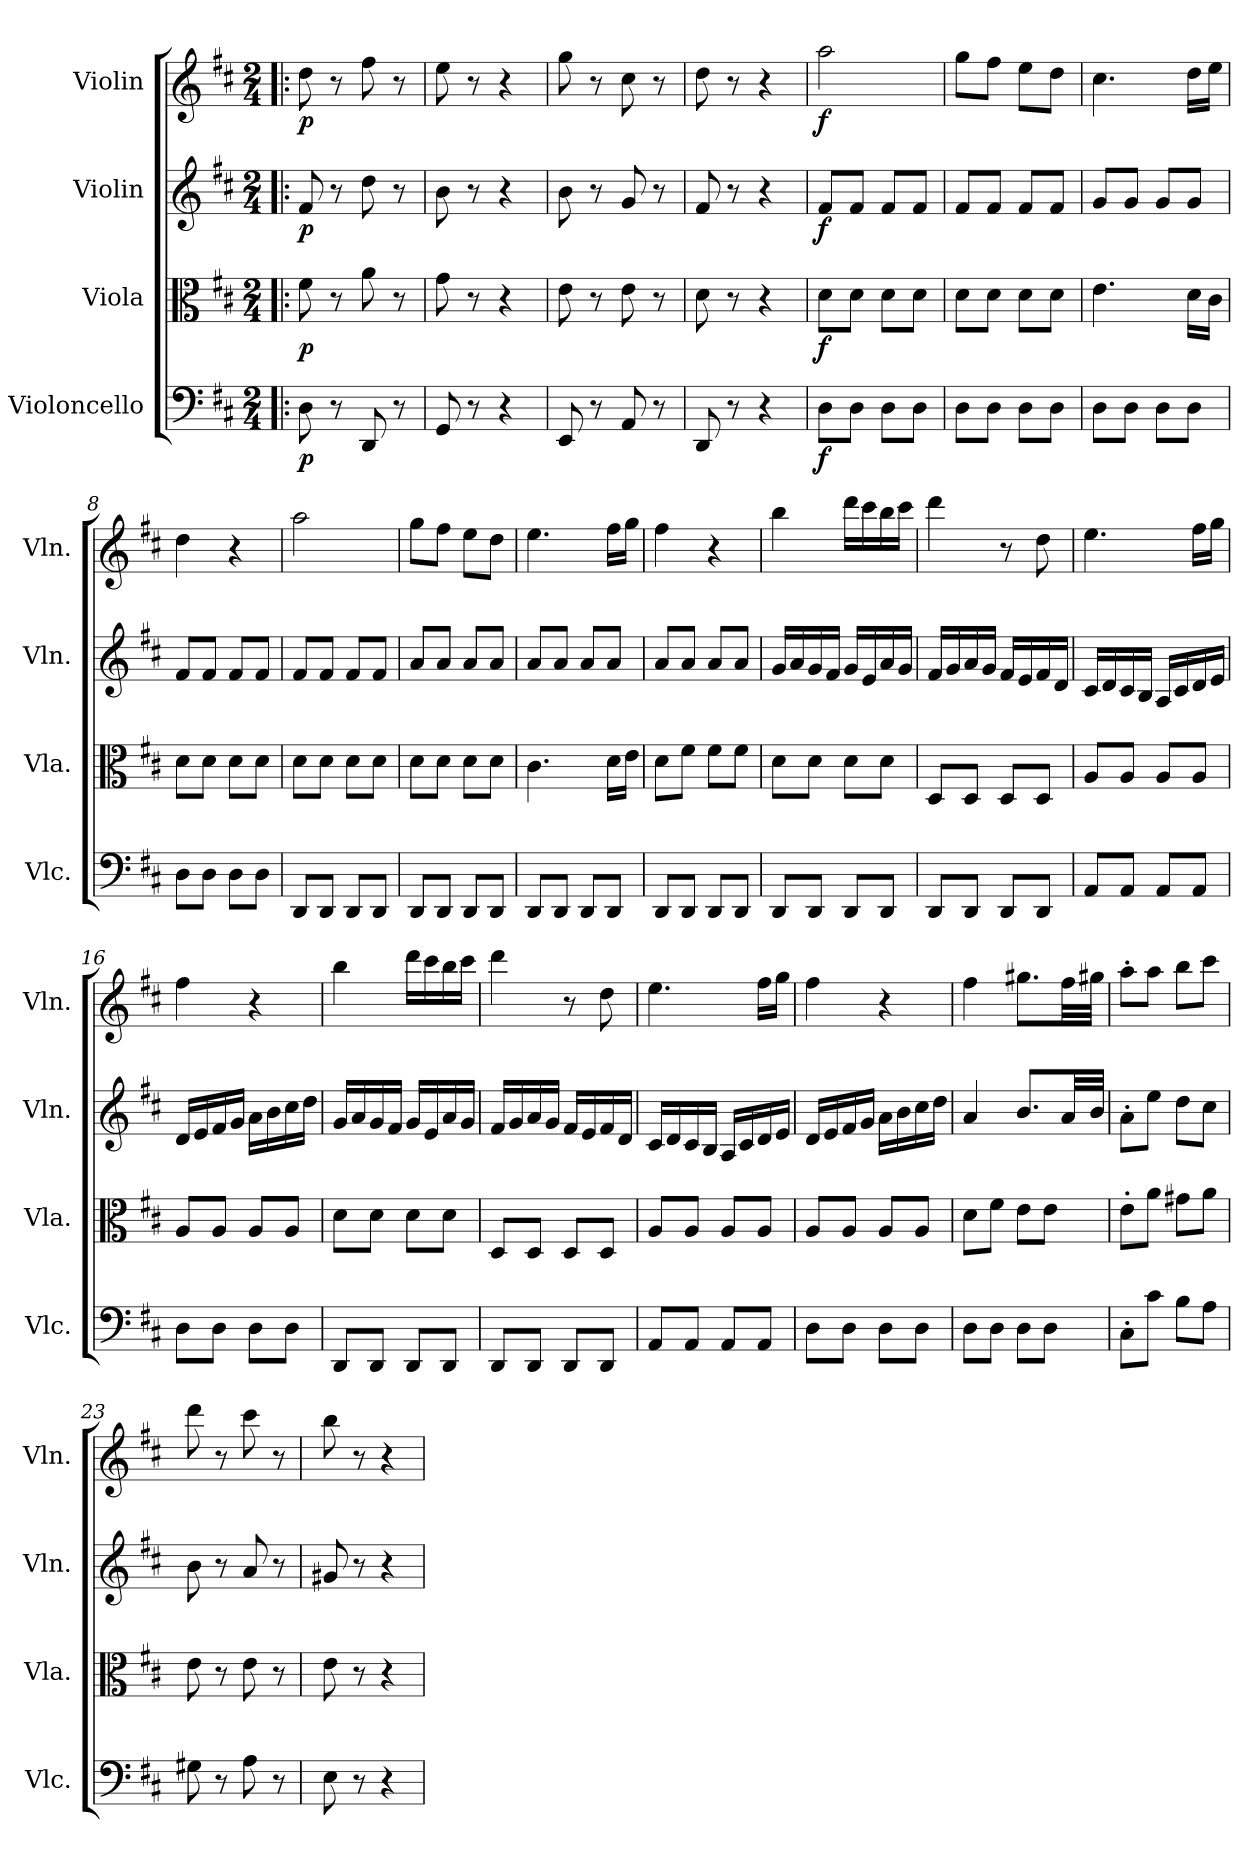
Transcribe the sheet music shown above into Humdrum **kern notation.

**kern	**dynam	**kern	**dynam	**kern	**dynam	**kern	**dynam
*part4	*part4	*part3	*part3	*part2	*part2	*part1	*part1
*staff4	*staff4	*staff3	*staff3	*staff2	*staff2	*staff1	*staff1
*I"Violoncello	*	*I"Viola	*	*I"Violin	*	*I"Violin	*
*I'Vlc.	*	*I'Vla.	*	*I'Vln.	*	*I'Vln.	*
*clefF4	*	*clefC3	*	*clefG2	*	*clefG2	*
*k[f#c#]	*	*k[f#c#]	*	*k[f#c#]	*	*k[f#c#]	*
*M2/4	*	*M2/4	*	*M2/4	*	*M2/4	*
*MM132	*	*MM132	*	*MM132	*	*MM132	*
=1!|:	=1!|:	=1!|:	=1!|:	=1!|:	=1!|:	=1!|:	=1!|:
!	!LO:DY:b	!	!LO:DY:b	!	!LO:DY:b	!	!LO:DY:b
8D\	p	8f#\	p	8f#/	p	8dd\	p
8r	.	8r	.	8r	.	8r	.
8DD/	.	8a\	.	8dd\	.	8ff#\	.
8r	.	8r	.	8r	.	8r	.
=2	=2	=2	=2	=2	=2	=2	=2
8GG/	.	8g\	.	8b\	.	8ee\	.
8r	.	8r	.	8r	.	8r	.
4r	.	4r	.	4r	.	4r	.
=3	=3	=3	=3	=3	=3	=3	=3
8EE/	.	8e\	.	8b\	.	8gg\	.
8r	.	8r	.	8r	.	8r	.
8AA/	.	8e\	.	8g/	.	8cc#\	.
8r	.	8r	.	8r	.	8r	.
=4	=4	=4	=4	=4	=4	=4	=4
8DD/	.	8d\	.	8f#/	.	8dd\	.
8r	.	8r	.	8r	.	8r	.
4r	.	4r	.	4r	.	4r	.
=5	=5	=5	=5	=5	=5	=5	=5
!	!LO:DY:b	!	!LO:DY:b	!	!LO:DY:b	!	!LO:DY:b
8D\L	f	8d\L	f	8f#/L	f	2aa\	f
8D\J	.	8d\J	.	8f#/J	.	.	.
8D\L	.	8d\L	.	8f#/L	.	.	.
8D\J	.	8d\J	.	8f#/J	.	.	.
=6	=6	=6	=6	=6	=6	=6	=6
8D\L	.	8d\L	.	8f#/L	.	8gg\L	.
8D\J	.	8d\J	.	8f#/J	.	8ff#\J	.
8D\L	.	8d\L	.	8f#/L	.	8ee\L	.
8D\J	.	8d\J	.	8f#/J	.	8dd\J	.
=7	=7	=7	=7	=7	=7	=7	=7
8D\L	.	4.e\	.	8g/L	.	4.cc#\	.
8D\J	.	.	.	8g/J	.	.	.
8D\L	.	.	.	8g/L	.	.	.
8D\J	.	16d\LL	.	8g/J	.	16dd\LL	.
.	.	16c#\JJ	.	.	.	16ee\JJ	.
!!LO:LB:g=z
=8	=8	=8	=8	=8	=8	=8	=8
8D\L	.	8d\L	.	8f#/L	.	4dd\	.
8D\J	.	8d\J	.	8f#/J	.	.	.
8D\L	.	8d\L	.	8f#/L	.	4r	.
8D\J	.	8d\J	.	8f#/J	.	.	.
=9	=9	=9	=9	=9	=9	=9	=9
8DD/L	.	8d\L	.	8f#/L	.	2aa\	.
8DD/J	.	8d\J	.	8f#/J	.	.	.
8DD/L	.	8d\L	.	8f#/L	.	.	.
8DD/J	.	8d\J	.	8f#/J	.	.	.
=10	=10	=10	=10	=10	=10	=10	=10
8DD/L	.	8d\L	.	8a/L	.	8gg\L	.
8DD/J	.	8d\J	.	8a/J	.	8ff#\J	.
8DD/L	.	8d\L	.	8a/L	.	8ee\L	.
8DD/J	.	8d\J	.	8a/J	.	8dd\J	.
=11	=11	=11	=11	=11	=11	=11	=11
8DD/L	.	4.c#\	.	8a/L	.	4.ee\	.
8DD/J	.	.	.	8a/J	.	.	.
8DD/L	.	.	.	8a/L	.	.	.
8DD/J	.	16d\LL	.	8a/J	.	16ff#\LL	.
.	.	16e\JJ	.	.	.	16gg\JJ	.
=12	=12	=12	=12	=12	=12	=12	=12
8DD/L	.	8d\L	.	8a/L	.	4ff#\	.
8DD/J	.	8f#\J	.	8a/J	.	.	.
8DD/L	.	8f#\L	.	8a/L	.	4r	.
8DD/J	.	8f#\J	.	8a/J	.	.	.
=13	=13	=13	=13	=13	=13	=13	=13
8DD/L	.	8d\L	.	16g/LL	.	4bb\	.
.	.	.	.	16a/	.	.	.
8DD/J	.	8d\J	.	16g/	.	.	.
.	.	.	.	16f#/JJ	.	.	.
8DD/L	.	8d\L	.	16g/LL	.	16ddd\LL	.
.	.	.	.	16e/	.	16ccc#\	.
8DD/J	.	8d\J	.	16a/	.	16bb\	.
.	.	.	.	16g/JJ	.	16ccc#\JJ	.
!!LO:LB:g=z
=14	=14	=14	=14	=14	=14	=14	=14
8DD/L	.	8D/L	.	16f#/LL	.	4ddd\	.
.	.	.	.	16g/	.	.	.
8DD/J	.	8D/J	.	16a/	.	.	.
.	.	.	.	16g/JJ	.	.	.
8DD/L	.	8D/L	.	16f#/LL	.	8r	.
.	.	.	.	16e/	.	.	.
8DD/J	.	8D/J	.	16f#/	.	8dd\	.
.	.	.	.	16d/JJ	.	.	.
=15	=15	=15	=15	=15	=15	=15	=15
8AA/L	.	8A/L	.	16c#/LL	.	4.ee\	.
.	.	.	.	16d/	.	.	.
8AA/J	.	8A/J	.	16c#/	.	.	.
.	.	.	.	16B/JJ	.	.	.
8AA/L	.	8A/L	.	16A/LL	.	.	.
.	.	.	.	16c#/	.	.	.
8AA/J	.	8A/J	.	16d/	.	16ff#\LL	.
.	.	.	.	16e/JJ	.	16gg\JJ	.
=16	=16	=16	=16	=16	=16	=16	=16
8D\L	.	8A/L	.	16d/LL	.	4ff#\	.
.	.	.	.	16e/	.	.	.
8D\J	.	8A/J	.	16f#/	.	.	.
.	.	.	.	16g/JJ	.	.	.
8D\L	.	8A/L	.	16a\LL	.	4r	.
.	.	.	.	16b\	.	.	.
8D\J	.	8A/J	.	16cc#\	.	.	.
.	.	.	.	16dd\JJ	.	.	.
=17	=17	=17	=17	=17	=17	=17	=17
8DD/L	.	8d\L	.	16g/LL	.	4bb\	.
.	.	.	.	16a/	.	.	.
8DD/J	.	8d\J	.	16g/	.	.	.
.	.	.	.	16f#/JJ	.	.	.
8DD/L	.	8d\L	.	16g/LL	.	16ddd\LL	.
.	.	.	.	16e/	.	16ccc#\	.
8DD/J	.	8d\J	.	16a/	.	16bb\	.
.	.	.	.	16g/JJ	.	16ccc#\JJ	.
!!LO:PB:g=z
=18	=18	=18	=18	=18	=18	=18	=18
8DD/L	.	8D/L	.	16f#/LL	.	4ddd\	.
.	.	.	.	16g/	.	.	.
8DD/J	.	8D/J	.	16a/	.	.	.
.	.	.	.	16g/JJ	.	.	.
8DD/L	.	8D/L	.	16f#/LL	.	8r	.
.	.	.	.	16e/	.	.	.
8DD/J	.	8D/J	.	16f#/	.	8dd\	.
.	.	.	.	16d/JJ	.	.	.
=19	=19	=19	=19	=19	=19	=19	=19
8AA/L	.	8A/L	.	16c#/LL	.	4.ee\	.
.	.	.	.	16d/	.	.	.
8AA/J	.	8A/J	.	16c#/	.	.	.
.	.	.	.	16B/JJ	.	.	.
8AA/L	.	8A/L	.	16A/LL	.	.	.
.	.	.	.	16c#/	.	.	.
8AA/J	.	8A/J	.	16d/	.	16ff#\LL	.
.	.	.	.	16e/JJ	.	16gg\JJ	.
=20	=20	=20	=20	=20	=20	=20	=20
8D\L	.	8A/L	.	16d/LL	.	4ff#\	.
.	.	.	.	16e/	.	.	.
8D\J	.	8A/J	.	16f#/	.	.	.
.	.	.	.	16g/JJ	.	.	.
8D\L	.	8A/L	.	16a\LL	.	4r	.
.	.	.	.	16b\	.	.	.
8D\J	.	8A/J	.	16cc#\	.	.	.
.	.	.	.	16dd\JJ	.	.	.
=21	=21	=21	=21	=21	=21	=21	=21
8D\L	.	8d\L	.	4a/	.	4ff#\	.
8D\J	.	8f#\J	.	.	.	.	.
8D\L	.	8e\L	.	8.b/L	.	8.gg#X\L	.
8D\J	.	8e\J	.	.	.	.	.
.	.	.	.	32a/LL	.	32ff#\LL	.
.	.	.	.	32b/JJJ	.	32gg#X\JJJ	.
=22	=22	=22	=22	=22	=22	=22	=22
8C#'\L	.	8e'\L	.	8a'\L	.	8aa'\L	.
8c#\J	.	8a\J	.	8ee\J	.	8aa\J	.
8B\L	.	8g#X\L	.	8dd\L	.	8bb\L	.
8A\J	.	8a\J	.	8cc#\J	.	8ccc#\J	.
!!LO:LB:g=z
=23	=23	=23	=23	=23	=23	=23	=23
8G#X\	.	8e\	.	8b\	.	8ddd\	.
8r	.	8r	.	8r	.	8r	.
8A\	.	8e\	.	8a/	.	8ccc#\	.
8r	.	8r	.	8r	.	8r	.
=24	=24	=24	=24	=24	=24	=24	=24
8E\	.	8e\	.	8g#X/	.	8bb\	.
8r	.	8r	.	8r	.	8r	.
4r	.	4r	.	4r	.	4r	.
=	=	=	=	=	=	=	=
*-	*-	*-	*-	*-	*-	*-	*-
